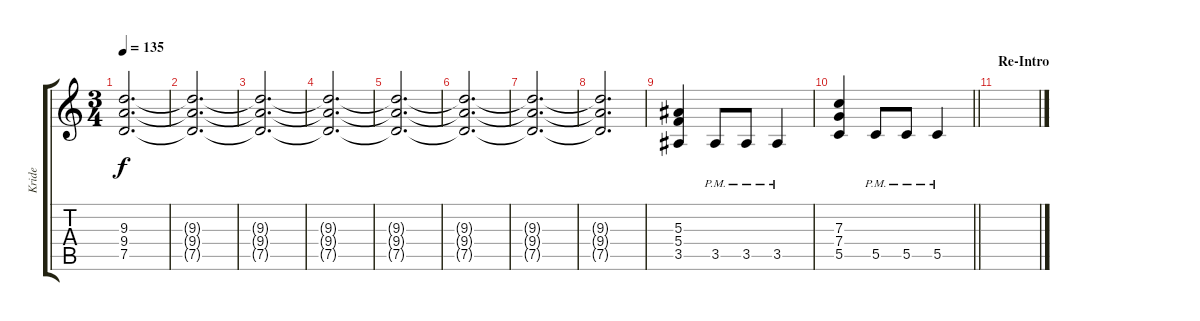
\track ("Kride" "Kride") {instrument distortionguitar}
\staff {score tabs}
\tuning (D4 A3 F3 C3 G2 D2) {hide}
\ts (3 4)
\tempo 135
\clef g2
\ks c
(9.3{t} 9.4{t} 7.5{t}).2{d dy f} |
(9.3{t} 9.4{t} 7.5{t}).2{d} |
(9.3{t} 9.4{t} 7.5{t}).2{d} |
(9.3{t} 9.4{t} 7.5{t}).2{d} |
(9.3{t} 9.4{t} 7.5{t}).2{d} |
(9.3{t} 9.4{t} 7.5{t}).2{d} |
(9.3{t} 9.4{t} 7.5{t}).2{d} |
(9.3{t} 9.4{t} 7.5{t}).2{d} |
(5.3 5.4 3.5).4 3.5{pm}.8 3.5{pm}.8 3.5{pm}.4 |
\barLineRight lightlight
(7.3 7.4 5.5).4 5.5{pm}.8 5.5{pm}.8 5.5{pm}.4 |
\section ("" "Re-Intro")
